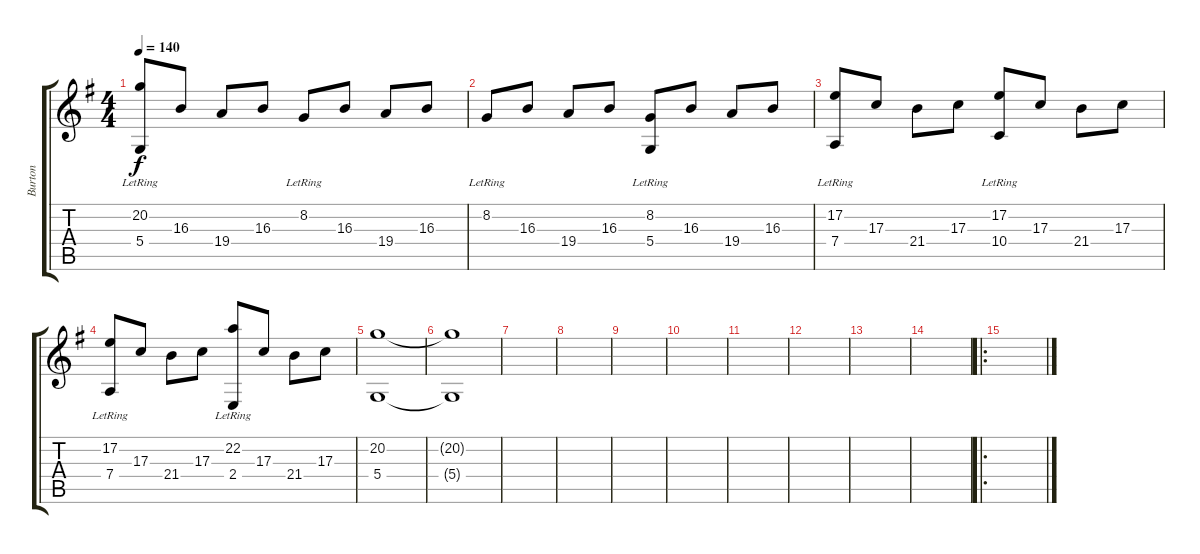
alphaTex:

\track ("Burton" "Burton") {instrument acousticgrandpiano}
\staff {score tabs}
\tuning (E4 B3 G3 D3 A2 E2) {hide}
\ts (4 4)
\tempo 140
\clef g2
\ks eminor
(20.2{lr} 5.4{lr}).8{dy f} 16.3.8 19.4.8 16.3.8 8.2{lr}.8 16.3.8 19.4.8 16.3.8 |
8.2{lr}.8 16.3.8 19.4.8 16.3.8 (8.2{lr} 5.4{lr}).8 16.3.8 19.4.8 16.3.8 |
(17.2{lr} 7.4{lr}).8 17.3.8 21.4.8 17.3.8 (17.2{lr} 10.4{lr}).8 17.3.8 21.4.8 17.3.8 |
(17.2{lr} 7.4{lr}).8 17.3.8 21.4.8 17.3.8 (22.2{lr} 2.4{lr}).8 17.3.8 21.4.8 17.3.8 |
(20.2 5.4).1 |
(20.2{t} 5.4{t}).1 |
|
|
|
|
|
|
|
|
\ro
